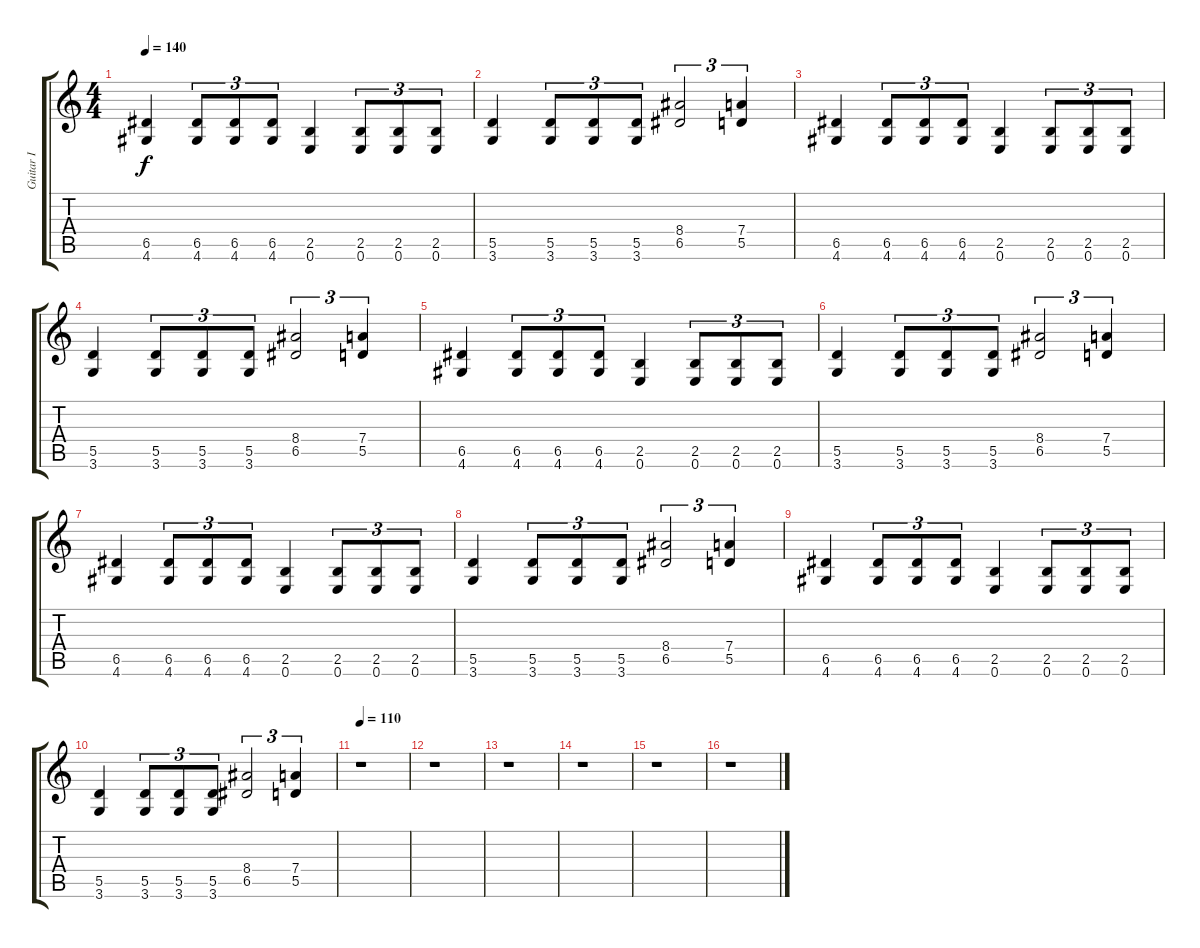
\track ("Guitar I" "Guitar I") {instrument distortionguitar}
\staff {score tabs}
\tuning (E4 B3 G3 D3 A2 E2) {hide}
\ts (4 4)
\tempo 140
\clef g2
\ks c
(6.5 4.6).4{dy f} (6.5 4.6).8{tu (3 2)} (6.5 4.6).8{tu (3 2)} (6.5 4.6).8{tu (3 2)} (2.5 0.6).4 (2.5 0.6).8{tu (3 2)} (2.5 0.6).8{tu (3 2)} (2.5 0.6).8{tu (3 2)} |
(5.5 3.6).4 (5.5 3.6).8{tu (3 2)} (5.5 3.6).8{tu (3 2)} (5.5 3.6).8{tu (3 2)} (8.4 6.5).2{tu (3 2)} (7.4 5.5).4{tu (3 2)} |
(6.5 4.6).4 (6.5 4.6).8{tu (3 2)} (6.5 4.6).8{tu (3 2)} (6.5 4.6).8{tu (3 2)} (2.5 0.6).4 (2.5 0.6).8{tu (3 2)} (2.5 0.6).8{tu (3 2)} (2.5 0.6).8{tu (3 2)} |
(5.5 3.6).4 (5.5 3.6).8{tu (3 2)} (5.5 3.6).8{tu (3 2)} (5.5 3.6).8{tu (3 2)} (8.4 6.5).2{tu (3 2)} (7.4 5.5).4{tu (3 2)} |
(6.5 4.6).4 (6.5 4.6).8{tu (3 2)} (6.5 4.6).8{tu (3 2)} (6.5 4.6).8{tu (3 2)} (2.5 0.6).4 (2.5 0.6).8{tu (3 2)} (2.5 0.6).8{tu (3 2)} (2.5 0.6).8{tu (3 2)} |
(5.5 3.6).4 (5.5 3.6).8{tu (3 2)} (5.5 3.6).8{tu (3 2)} (5.5 3.6).8{tu (3 2)} (8.4 6.5).2{tu (3 2)} (7.4 5.5).4{tu (3 2)} |
(6.5 4.6).4 (6.5 4.6).8{tu (3 2)} (6.5 4.6).8{tu (3 2)} (6.5 4.6).8{tu (3 2)} (2.5 0.6).4 (2.5 0.6).8{tu (3 2)} (2.5 0.6).8{tu (3 2)} (2.5 0.6).8{tu (3 2)} |
(5.5 3.6).4 (5.5 3.6).8{tu (3 2)} (5.5 3.6).8{tu (3 2)} (5.5 3.6).8{tu (3 2)} (8.4 6.5).2{tu (3 2)} (7.4 5.5).4{tu (3 2)} |
(6.5 4.6).4 (6.5 4.6).8{tu (3 2)} (6.5 4.6).8{tu (3 2)} (6.5 4.6).8{tu (3 2)} (2.5 0.6).4 (2.5 0.6).8{tu (3 2)} (2.5 0.6).8{tu (3 2)} (2.5 0.6).8{tu (3 2)} |
(5.5 3.6).4 (5.5 3.6).8{tu (3 2)} (5.5 3.6).8{tu (3 2)} (5.5 3.6).8{tu (3 2)} (8.4 6.5).2{tu (3 2)} (7.4 5.5).4{tu (3 2)} |
\tempo 110
r.1 |
r.1 |
r.1 |
r.1 |
r.1 |
r.1
